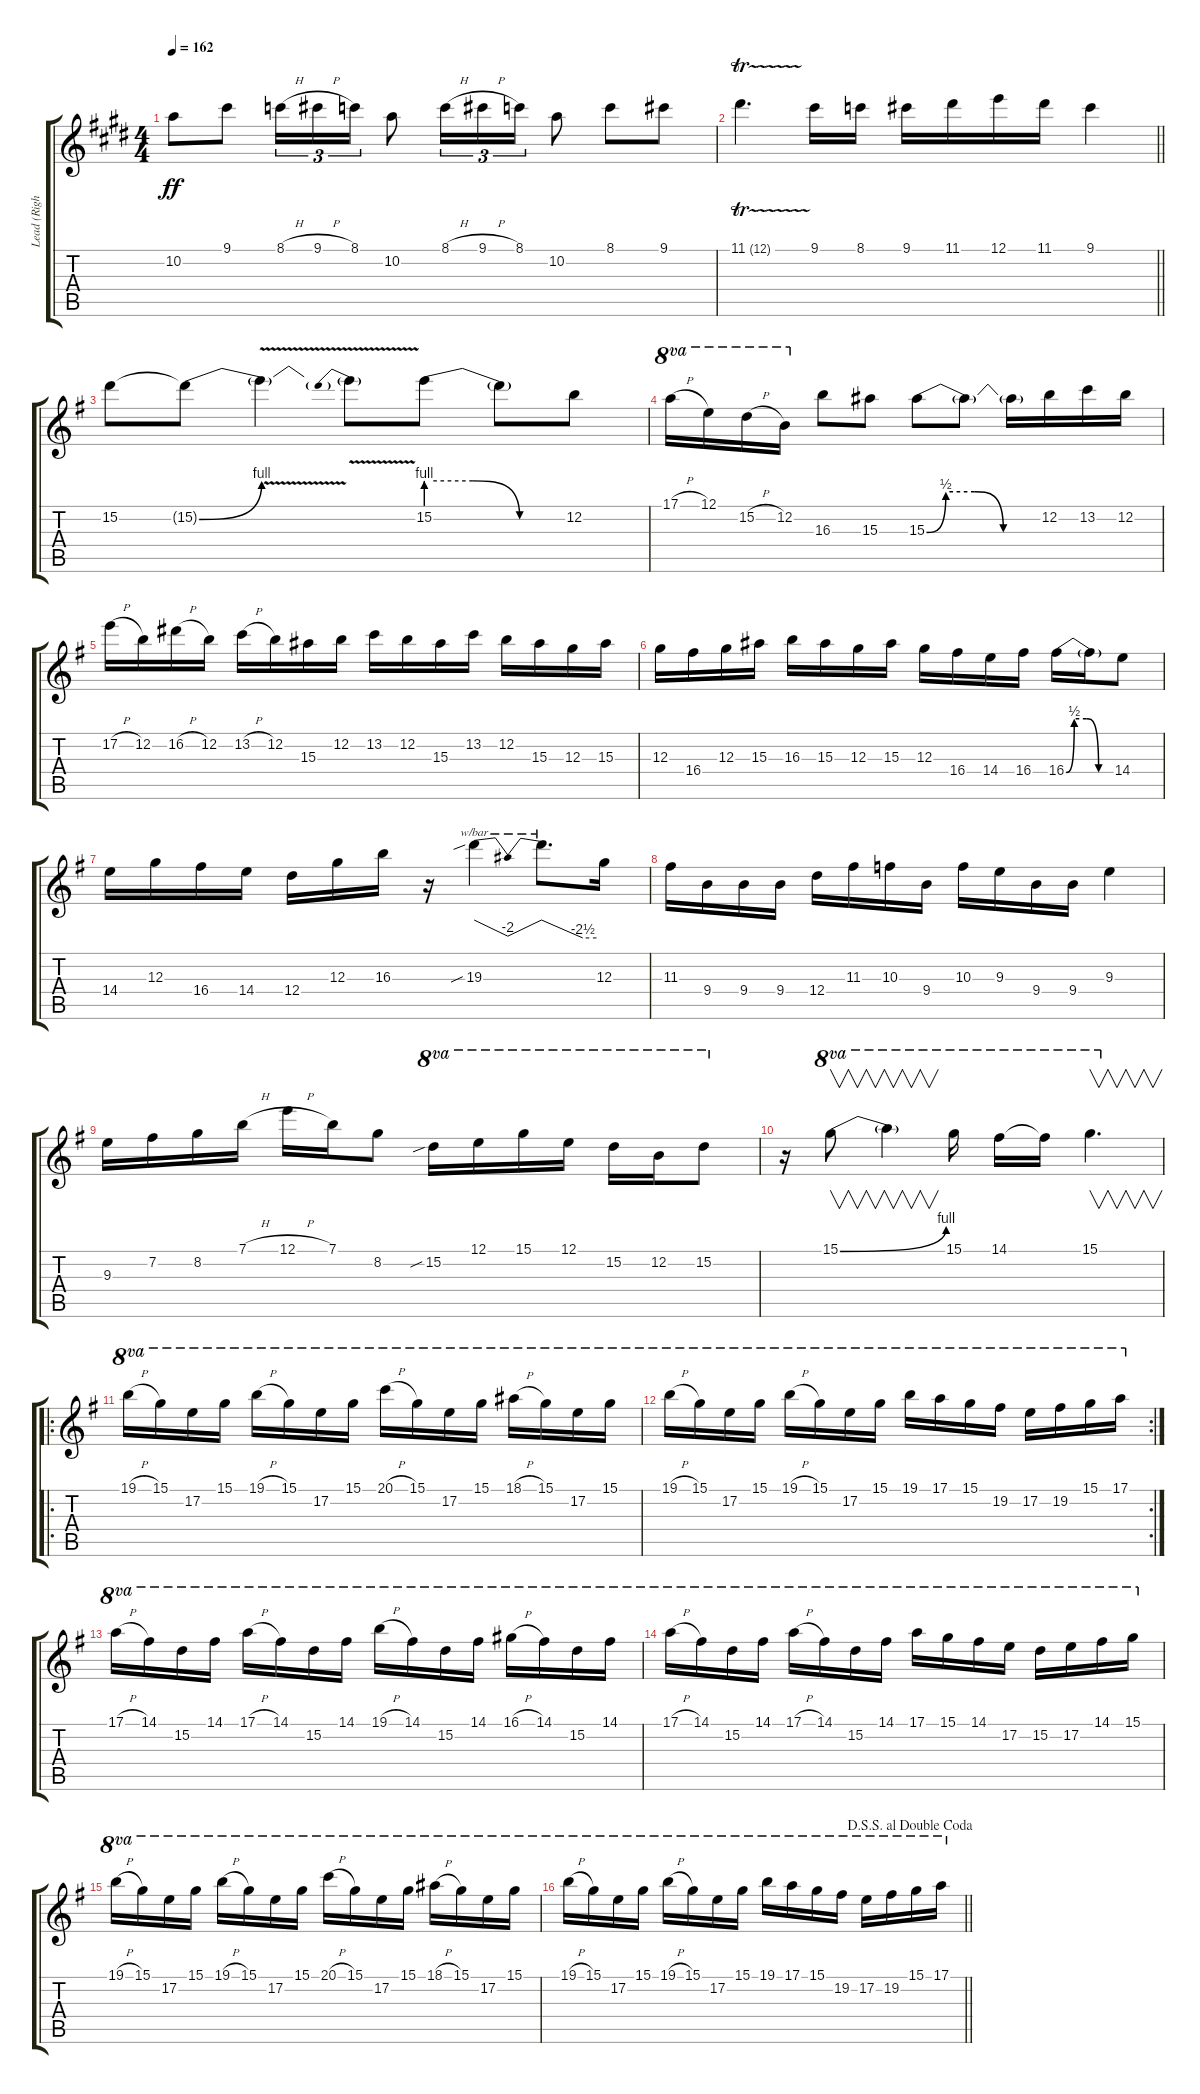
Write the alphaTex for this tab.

\track ("Lead (Right channel)" "Lead (Righ") {instrument overdrivenguitar}
\staff {score tabs}
\tuning (E4 B3 G3 D3 A2 E2) {hide}
\ts (4 4)
\tempo 162
\clef g2
\ks e
10.2.8{dy ff} 9.1.8 8.1{h}.16{tu (3 2)} 9.1{h}.16{tu (3 2)} 8.1.16{tu (3 2)} 10.2.8 8.1{h}.16{tu (3 2)} 9.1{h}.16{tu (3 2)} 8.1.16{tu (3 2)} 10.2.8 8.1.8 9.1.8 |
\barLineRight lightlight
11.1{tr (12 32)}.4{d} 9.1.16 8.1.16 9.1.16 11.1.16 12.1.16 11.1.16 9.1.4 |
\ks g
15.2.8 15.2{be (bend 0 0 60 4) t}.8 15.2{v t}.4 15.2{be (prebend 0 4 60 4) t}.8 15.2{be (custom 0 4 20 4 40 0 60 0)}.8 15.2{t}.8 12.2.8 |
17.1{h}.16{ot 8va} 12.1.16{ot 8va} 15.2{h}.16{ot 8va} 12.2.16{ot 8va} 16.3.8 15.3.8 15.3{be (custom 0 0 10 2 25 2 40 0 60 0)}.8 15.3{t}.8 15.3{t}.16 12.2.16 13.2.16 12.2.16 |
17.2{h}.16 12.2.16 16.2{h}.16 12.2.16 13.2{h}.16 12.2.16 15.3.16 12.2.16 13.2.16 12.2.16 15.3.16 13.2.16 12.2.16 15.3.16 12.3.16 15.3.16 |
12.3.16 16.4.16 12.3.16 15.3.16 16.3.16 15.3.16 12.3.16 15.3.16 12.3.16 16.4.16 14.4.16 16.4.16 16.4{be (custom 0 0 10 2 25 2 40 0 60 0)}.16 16.4{t}.16 14.4.8 |
14.4.16 12.3.16 16.4.16 14.4.16 12.4.16 12.3.16 16.3.16 r.16 19.3{sib}.4{tbe (dip default 0 0 30 -8 60 0)} 19.3{t}.8{d tbe (custom default 0 0 45 -10 60 -10)} 12.3.16 |
11.3.16 9.4.16 9.4.16 9.4.16 12.4.16 11.3.16 10.3.16 9.4.16 10.3.16 9.3.16 9.4.16 9.4.16 9.3.4 |
9.3.16 7.2.16 8.2.16 7.1{h}.16 12.1{h}.16 7.1.16 8.2.8 15.2{sib}.16{ot 8va} 12.1.16{ot 8va} 15.1.16{ot 8va} 12.1.16{ot 8va} 15.2.16{ot 8va} 12.2.16{ot 8va} 15.2.8{ot 8va} |
r.16 15.1{be (bend 0 0 60 4)}.8{v ot 8va} 15.1{t}.4{v ot 8va} 15.1.16{ot 8va} 14.1.16{ot 8va} 14.1{t}.16{ot 8va} 15.1.4{v d ot 8va} |
\ro
19.1{h}.16{ot 8va} 15.1.16{ot 8va} 17.2.16{ot 8va} 15.1.16{ot 8va} 19.1{h}.16{ot 8va} 15.1.16{ot 8va} 17.2.16{ot 8va} 15.1.16{ot 8va} 20.1{h}.16{ot 8va} 15.1.16{ot 8va} 17.2.16{ot 8va} 15.1.16{ot 8va} 18.1{h}.16{ot 8va} 15.1.16{ot 8va} 17.2.16{ot 8va} 15.1.16{ot 8va} |
\rc 2
19.1{h}.16{ot 8va} 15.1.16{ot 8va} 17.2.16{ot 8va} 15.1.16{ot 8va} 19.1{h}.16{ot 8va} 15.1.16{ot 8va} 17.2.16{ot 8va} 15.1.16{ot 8va} 19.1.16{ot 8va} 17.1.16{ot 8va} 15.1.16{ot 8va} 19.2.16{ot 8va} 17.2.16{ot 8va} 19.2.16{ot 8va} 15.1.16{ot 8va} 17.1.16{ot 8va} |
17.1{h}.16{ot 8va} 14.1.16{ot 8va} 15.2.16{ot 8va} 14.1.16{ot 8va} 17.1{h}.16{ot 8va} 14.1.16{ot 8va} 15.2.16{ot 8va} 14.1.16{ot 8va} 19.1{h}.16{ot 8va} 14.1.16{ot 8va} 15.2.16{ot 8va} 14.1.16{ot 8va} 16.1{h}.16{ot 8va} 14.1.16{ot 8va} 15.2.16{ot 8va} 14.1.16{ot 8va} |
17.1{h}.16{ot 8va} 14.1.16{ot 8va} 15.2.16{ot 8va} 14.1.16{ot 8va} 17.1{h}.16{ot 8va} 14.1.16{ot 8va} 15.2.16{ot 8va} 14.1.16{ot 8va} 17.1.16{ot 8va} 15.1.16{ot 8va} 14.1.16{ot 8va} 17.2.16{ot 8va} 15.2.16{ot 8va} 17.2.16{ot 8va} 14.1.16{ot 8va} 15.1.16{ot 8va} |
19.1{h}.16{ot 8va} 15.1.16{ot 8va} 17.2.16{ot 8va} 15.1.16{ot 8va} 19.1{h}.16{ot 8va} 15.1.16{ot 8va} 17.2.16{ot 8va} 15.1.16{ot 8va} 20.1{h}.16{ot 8va} 15.1.16{ot 8va} 17.2.16{ot 8va} 15.1.16{ot 8va} 18.1{h}.16{ot 8va} 15.1.16{ot 8va} 17.2.16{ot 8va} 15.1.16{ot 8va} |
\jump dalsegnosegnoaldoublecoda
\barLineRight lightlight
19.1{h}.16{ot 8va} 15.1.16{ot 8va} 17.2.16{ot 8va} 15.1.16{ot 8va} 19.1{h}.16{ot 8va} 15.1.16{ot 8va} 17.2.16{ot 8va} 15.1.16{ot 8va} 19.1.16{ot 8va} 17.1.16{ot 8va} 15.1.16{ot 8va} 19.2.16{ot 8va} 17.2.16{ot 8va} 19.2.16{ot 8va} 15.1.16{ot 8va} 17.1.16{ot 8va}
